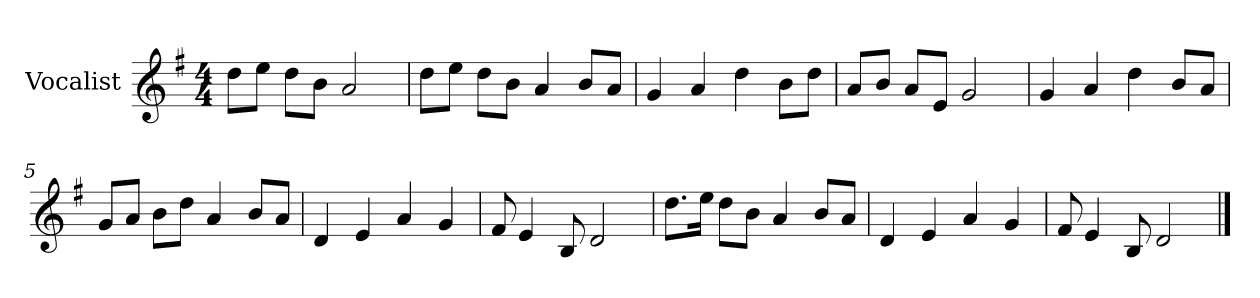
**kern
*part1
*staff1
*I"Vocalist
*k[f#]
*G:
*M4/4
=
8ddL
8eeJ
8ddL
8bJ
2a
=1
8ddL
8eeJ
8ddL
8bJ
4a
8bL
8aJ
=2
4g
4a
4dd
8bL
8ddJ
=3
8aL
8bJ
8aL
8eJ
2g
=4
4g
4a
4dd
8bL
8aJ
=5
8gL
8aJ
8bL
8ddJ
4a
8bL
8aJ
=6
4d
4e
4a
4g
=7
8f#
4e
8B
2d
=8
8.ddL
16eeJk
8ddL
8bJ
4a
8bL
8aJ
=9
4d
4e
4a
4g
=10
8f#
4e
8B
2d
==
*-
